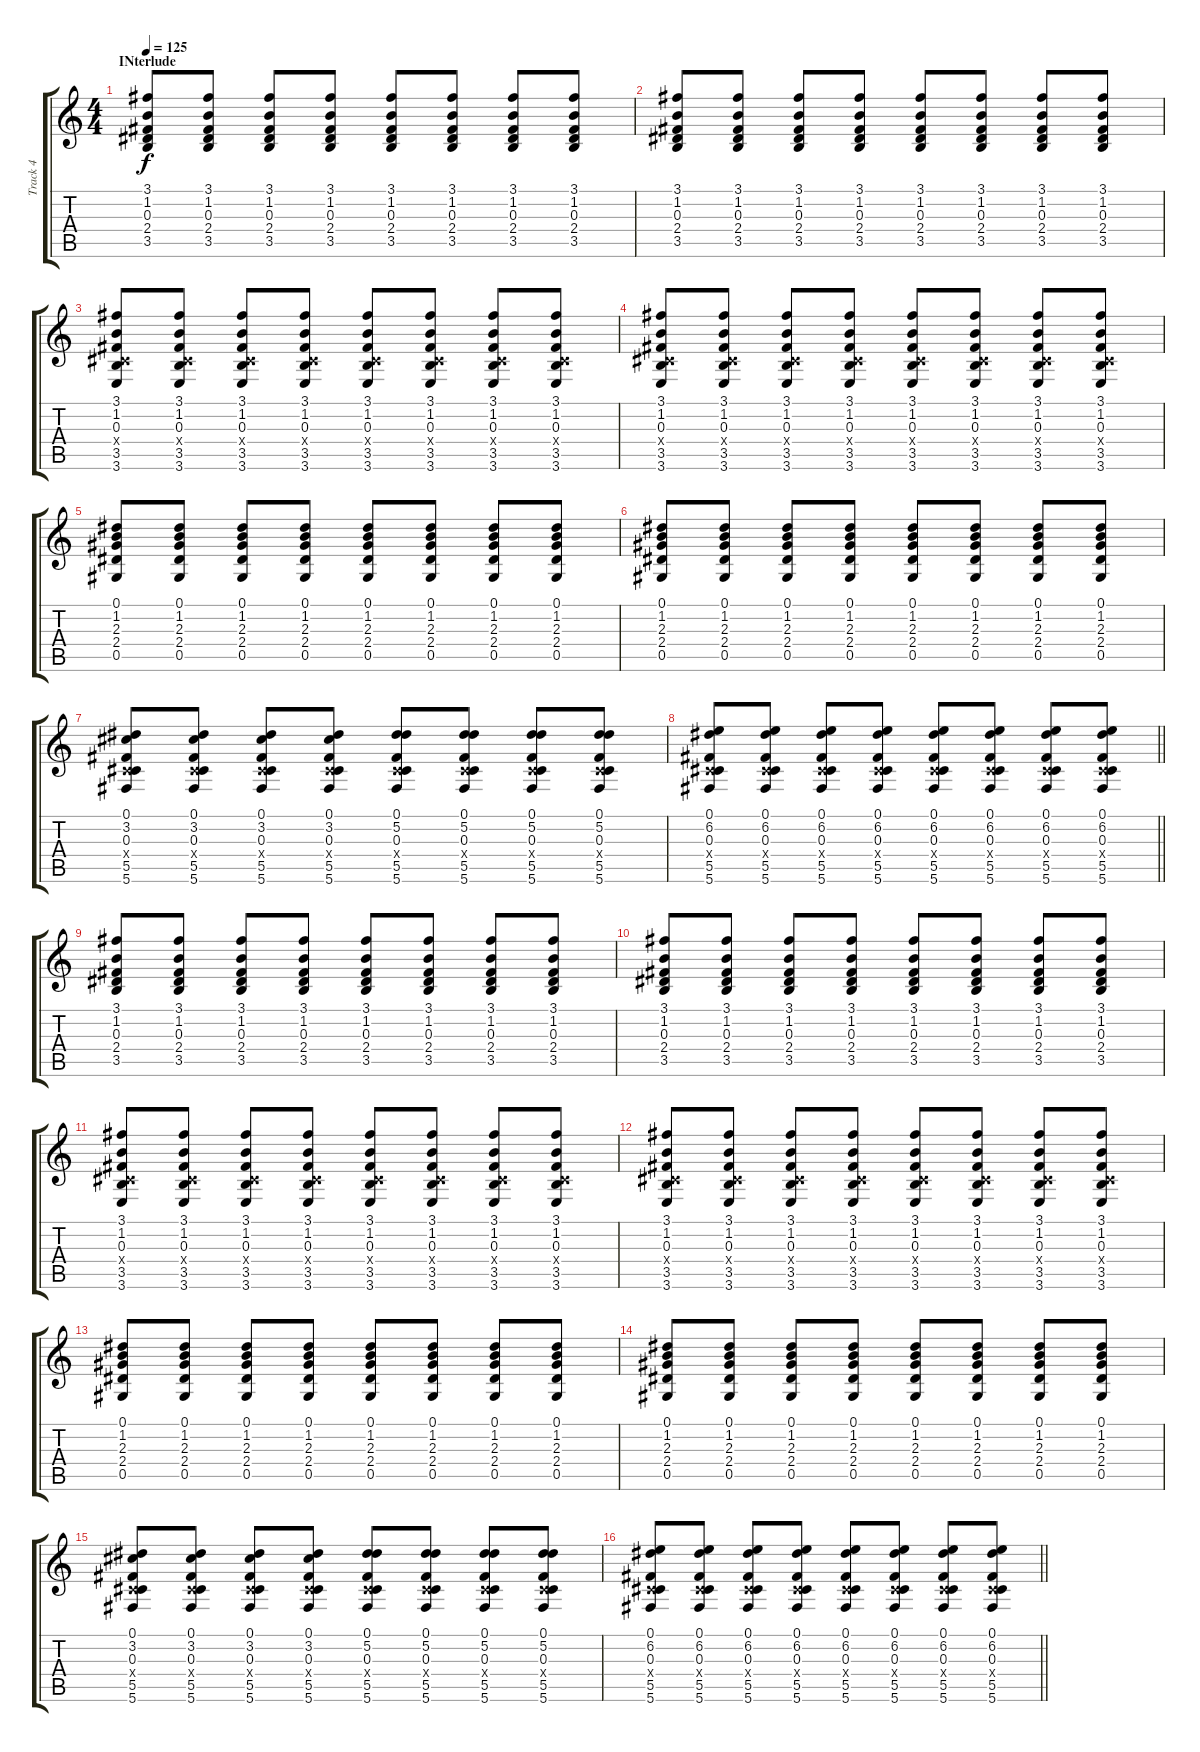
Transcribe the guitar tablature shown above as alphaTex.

\track ("Track 4" "Track 4") {instrument electricguitarjazz}
\staff {score tabs}
\tuning (Eb4 Bb3 Gb3 Db3 Ab2 Db2) {hide}
\ts (4 4)
\section ("" "INterlude")
\tempo 125
\clef g2
\ks c
(3.1 1.2 0.3 2.4 3.5).8{dy f} (3.1 1.2 0.3 2.4 3.5).8 (3.1 1.2 0.3 2.4 3.5).8 (3.1 1.2 0.3 2.4 3.5).8 (3.1 1.2 0.3 2.4 3.5).8 (3.1 1.2 0.3 2.4 3.5).8 (3.1 1.2 0.3 2.4 3.5).8 (3.1 1.2 0.3 2.4 3.5).8 |
(3.1 1.2 0.3 2.4 3.5).8 (3.1 1.2 0.3 2.4 3.5).8 (3.1 1.2 0.3 2.4 3.5).8 (3.1 1.2 0.3 2.4 3.5).8 (3.1 1.2 0.3 2.4 3.5).8 (3.1 1.2 0.3 2.4 3.5).8 (3.1 1.2 0.3 2.4 3.5).8 (3.1 1.2 0.3 2.4 3.5).8 |
(3.1 1.2 0.3 0.4{x} 3.5 3.6).8 (3.1 1.2 0.3 0.4{x} 3.5 3.6).8 (3.1 1.2 0.3 0.4{x} 3.5 3.6).8 (3.1 1.2 0.3 0.4{x} 3.5 3.6).8 (3.1 1.2 0.3 0.4{x} 3.5 3.6).8 (3.1 1.2 0.3 0.4{x} 3.5 3.6).8 (3.1 1.2 0.3 0.4{x} 3.5 3.6).8 (3.1 1.2 0.3 0.4{x} 3.5 3.6).8 |
(3.1 1.2 0.3 0.4{x} 3.5 3.6).8 (3.1 1.2 0.3 0.4{x} 3.5 3.6).8 (3.1 1.2 0.3 0.4{x} 3.5 3.6).8 (3.1 1.2 0.3 0.4{x} 3.5 3.6).8 (3.1 1.2 0.3 0.4{x} 3.5 3.6).8 (3.1 1.2 0.3 0.4{x} 3.5 3.6).8 (3.1 1.2 0.3 0.4{x} 3.5 3.6).8 (3.1 1.2 0.3 0.4{x} 3.5 3.6).8 |
(0.1 1.2 2.3 2.4 0.5).8 (0.1 1.2 2.3 2.4 0.5).8 (0.1 1.2 2.3 2.4 0.5).8 (0.1 1.2 2.3 2.4 0.5).8 (0.1 1.2 2.3 2.4 0.5).8 (0.1 1.2 2.3 2.4 0.5).8 (0.1 1.2 2.3 2.4 0.5).8 (0.1 1.2 2.3 2.4 0.5).8 |
(0.1 1.2 2.3 2.4 0.5).8 (0.1 1.2 2.3 2.4 0.5).8 (0.1 1.2 2.3 2.4 0.5).8 (0.1 1.2 2.3 2.4 0.5).8 (0.1 1.2 2.3 2.4 0.5).8 (0.1 1.2 2.3 2.4 0.5).8 (0.1 1.2 2.3 2.4 0.5).8 (0.1 1.2 2.3 2.4 0.5).8 |
(0.1 3.2 0.3 0.4{x} 5.5 5.6).8 (0.1 3.2 0.3 0.4{x} 5.5 5.6).8 (0.1 3.2 0.3 0.4{x} 5.5 5.6).8 (0.1 3.2 0.3 0.4{x} 5.5 5.6).8 (0.1 5.2 0.3 0.4{x} 5.5 5.6).8 (0.1 5.2 0.3 0.4{x} 5.5 5.6).8 (0.1 5.2 0.3 0.4{x} 5.5 5.6).8 (0.1 5.2 0.3 0.4{x} 5.5 5.6).8 |
\barLineRight lightlight
(0.1 6.2 0.3 0.4{x} 5.5 5.6).8 (0.1 6.2 0.3 0.4{x} 5.5 5.6).8 (0.1 6.2 0.3 0.4{x} 5.5 5.6).8 (0.1 6.2 0.3 0.4{x} 5.5 5.6).8 (0.1 6.2 0.3 0.4{x} 5.5 5.6).8 (0.1 6.2 0.3 0.4{x} 5.5 5.6).8 (0.1 6.2 0.3 0.4{x} 5.5 5.6).8 (0.1 6.2 0.3 0.4{x} 5.5 5.6).8 |
(3.1 1.2 0.3 2.4 3.5).8 (3.1 1.2 0.3 2.4 3.5).8 (3.1 1.2 0.3 2.4 3.5).8 (3.1 1.2 0.3 2.4 3.5).8 (3.1 1.2 0.3 2.4 3.5).8 (3.1 1.2 0.3 2.4 3.5).8 (3.1 1.2 0.3 2.4 3.5).8 (3.1 1.2 0.3 2.4 3.5).8 |
(3.1 1.2 0.3 2.4 3.5).8 (3.1 1.2 0.3 2.4 3.5).8 (3.1 1.2 0.3 2.4 3.5).8 (3.1 1.2 0.3 2.4 3.5).8 (3.1 1.2 0.3 2.4 3.5).8 (3.1 1.2 0.3 2.4 3.5).8 (3.1 1.2 0.3 2.4 3.5).8 (3.1 1.2 0.3 2.4 3.5).8 |
(3.1 1.2 0.3 0.4{x} 3.5 3.6).8 (3.1 1.2 0.3 0.4{x} 3.5 3.6).8 (3.1 1.2 0.3 0.4{x} 3.5 3.6).8 (3.1 1.2 0.3 0.4{x} 3.5 3.6).8 (3.1 1.2 0.3 0.4{x} 3.5 3.6).8 (3.1 1.2 0.3 0.4{x} 3.5 3.6).8 (3.1 1.2 0.3 0.4{x} 3.5 3.6).8 (3.1 1.2 0.3 0.4{x} 3.5 3.6).8 |
(3.1 1.2 0.3 0.4{x} 3.5 3.6).8 (3.1 1.2 0.3 0.4{x} 3.5 3.6).8 (3.1 1.2 0.3 0.4{x} 3.5 3.6).8 (3.1 1.2 0.3 0.4{x} 3.5 3.6).8 (3.1 1.2 0.3 0.4{x} 3.5 3.6).8 (3.1 1.2 0.3 0.4{x} 3.5 3.6).8 (3.1 1.2 0.3 0.4{x} 3.5 3.6).8 (3.1 1.2 0.3 0.4{x} 3.5 3.6).8 |
(0.1 1.2 2.3 2.4 0.5).8 (0.1 1.2 2.3 2.4 0.5).8 (0.1 1.2 2.3 2.4 0.5).8 (0.1 1.2 2.3 2.4 0.5).8 (0.1 1.2 2.3 2.4 0.5).8 (0.1 1.2 2.3 2.4 0.5).8 (0.1 1.2 2.3 2.4 0.5).8 (0.1 1.2 2.3 2.4 0.5).8 |
(0.1 1.2 2.3 2.4 0.5).8 (0.1 1.2 2.3 2.4 0.5).8 (0.1 1.2 2.3 2.4 0.5).8 (0.1 1.2 2.3 2.4 0.5).8 (0.1 1.2 2.3 2.4 0.5).8 (0.1 1.2 2.3 2.4 0.5).8 (0.1 1.2 2.3 2.4 0.5).8 (0.1 1.2 2.3 2.4 0.5).8 |
(0.1 3.2 0.3 0.4{x} 5.5 5.6).8 (0.1 3.2 0.3 0.4{x} 5.5 5.6).8 (0.1 3.2 0.3 0.4{x} 5.5 5.6).8 (0.1 3.2 0.3 0.4{x} 5.5 5.6).8 (0.1 5.2 0.3 0.4{x} 5.5 5.6).8 (0.1 5.2 0.3 0.4{x} 5.5 5.6).8 (0.1 5.2 0.3 0.4{x} 5.5 5.6).8 (0.1 5.2 0.3 0.4{x} 5.5 5.6).8 |
\barLineRight lightlight
(0.1 6.2 0.3 0.4{x} 5.5 5.6).8 (0.1 6.2 0.3 0.4{x} 5.5 5.6).8 (0.1 6.2 0.3 0.4{x} 5.5 5.6).8 (0.1 6.2 0.3 0.4{x} 5.5 5.6).8 (0.1 6.2 0.3 0.4{x} 5.5 5.6).8 (0.1 6.2 0.3 0.4{x} 5.5 5.6).8 (0.1 6.2 0.3 0.4{x} 5.5 5.6).8 (0.1 6.2 0.3 0.4{x} 5.5 5.6).8
